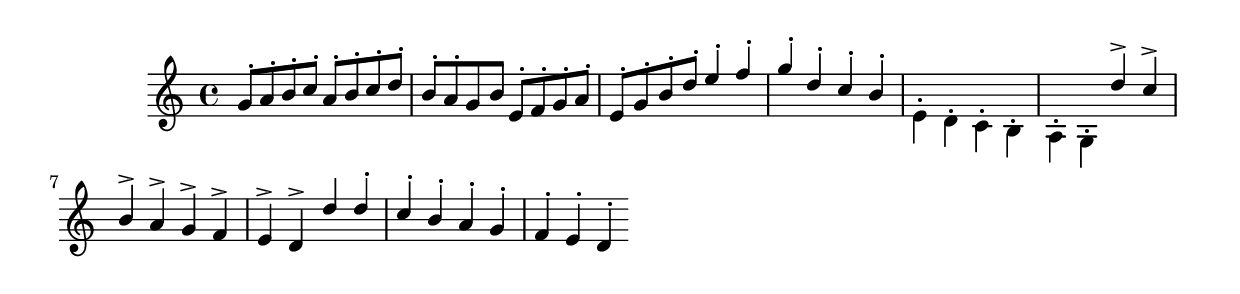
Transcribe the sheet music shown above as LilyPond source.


\version "2.19.21"

\header{

  texidoc=" Some scripts must have quantized postions. VErtical
 position descend monotonously for a descending scale.  The staccato
 dot is close to the notehead. If the head is in a space, then the dot
 is in the space next to it.  "

}

\layout {
  ragged-right = ##t
}

{
  \new Voice \relative c'' { 
    \voiceOne
    g8-. a-. b-. c-. 
    a-. b-. c-. d-. 
    b8[-. a-. g b] 
    e,-. f-. g-. a-. 
    e-. g-. b-. d-.
  }
  \context Voice {
    \relative {
      e''4-. f-. g-. d-. c-. b-.
      \stemDown
      e,-. d-. c-. b-. a-. g-.    
    }
    \relative c'' {
      \stemUp		 
      d-> c-> b-> a-> g-> f-> e-> d->
      d'
      d-. c-. b-. a-. g-. f-. e-. d-. 
    }  
  }
}
